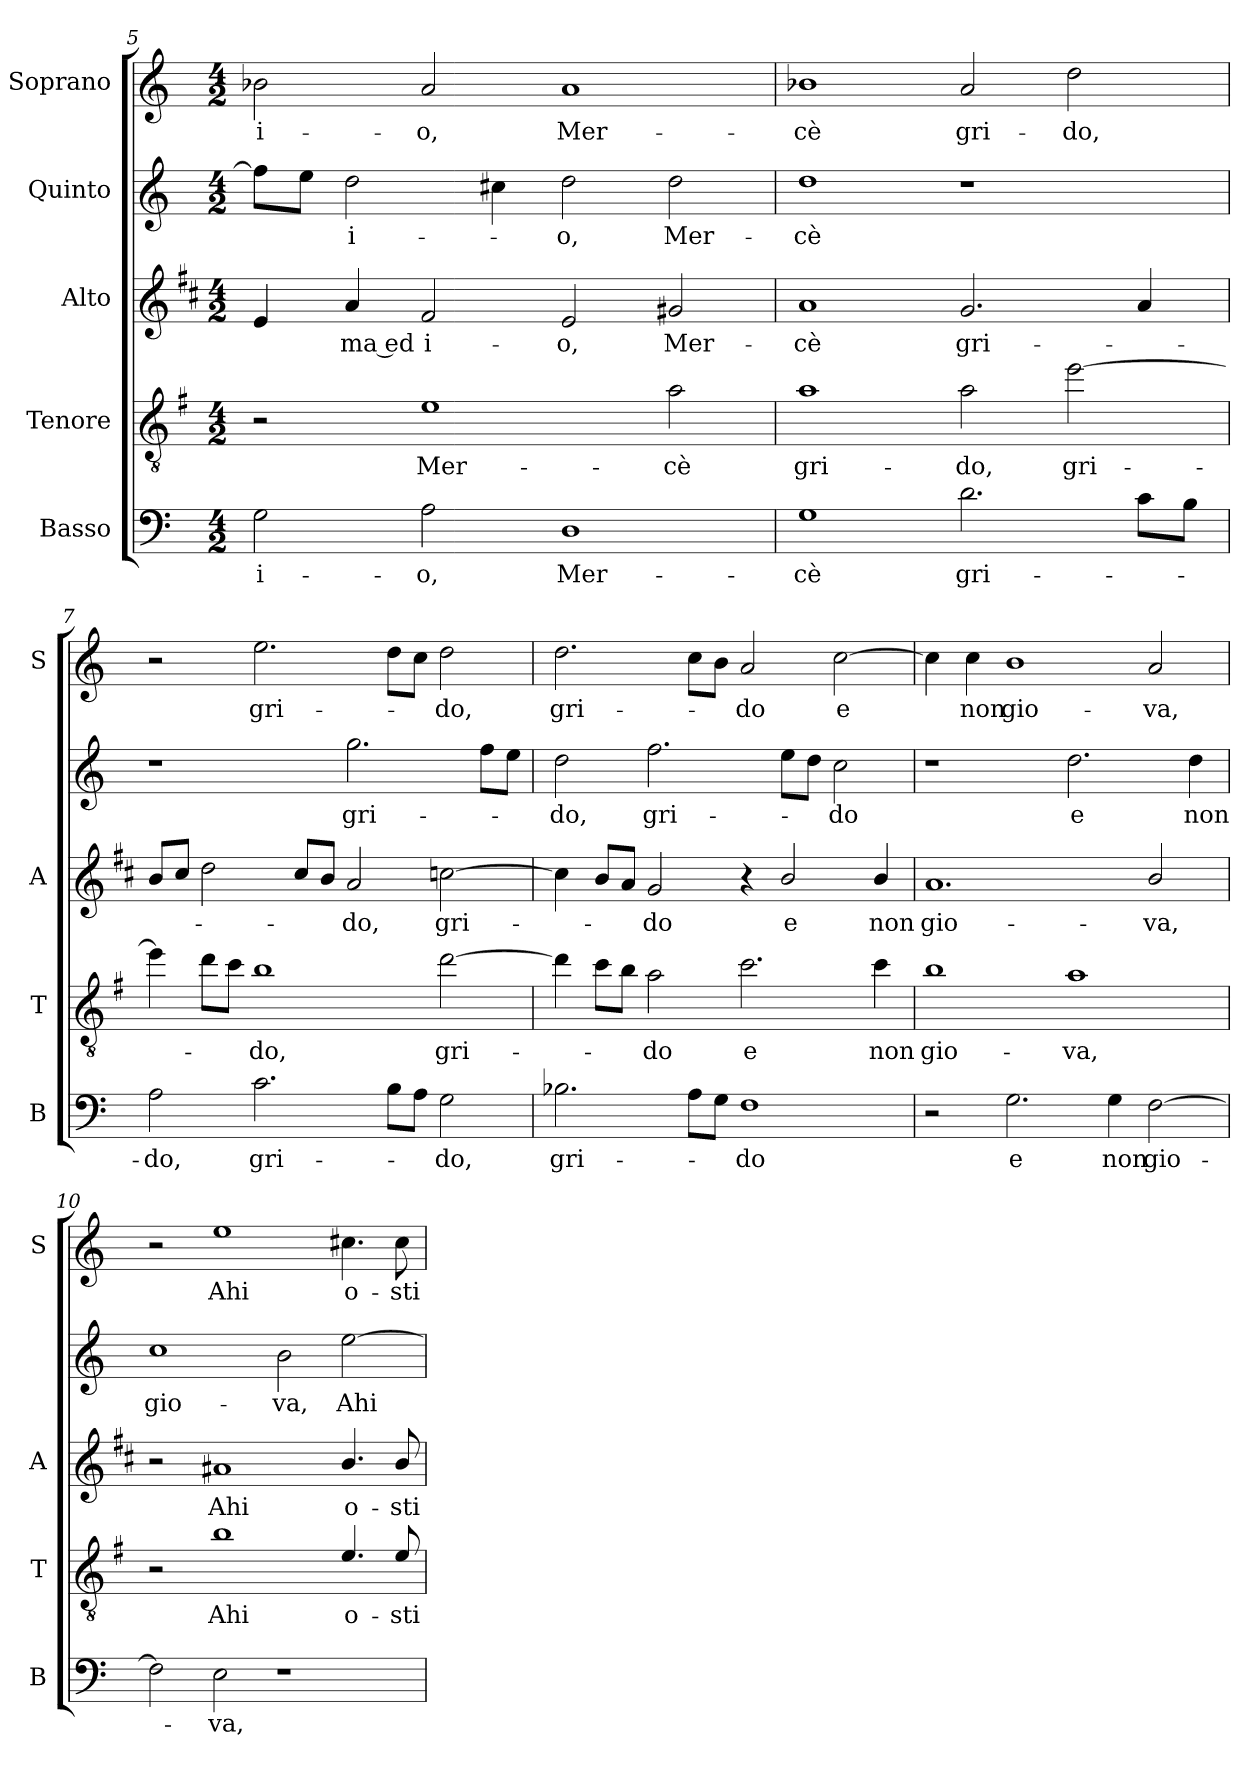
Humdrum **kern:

**kern	**text	**kern	**text	**kern	**text	**kern	**text	**kern	**text
*part5	*part5	*part4	*part4	*part3	*part3	*part2	*part2	*part1	*part1
*staff5	*staff5	*staff4	*staff4	*staff3	*staff3	*staff2	*staff2	*staff1	*staff1
*I"Basso	*	*I"Tenore	*	*I"Alto	*	*I"Quinto	*	*I"Soprano	*
*I'B	*	*I'T	*	*I'A	*	*	*	*I'S	*
*clefF4	*	*clefGv2	*	*clefG2	*	*clefG2	*	*clefG2	*
*	*	*ITrd4c7	*	*ITrd1c2	*	*	*	*	*
*k[]	*	*k[]	*	*k[]	*	*k[]	*	*k[]	*
*C:	*	*C:	*	*C:	*	*C:	*	*C:	*
*M4/2	*	*M4/2	*	*M4/2	*	*M4/2	*	*M4/2	*
=5	=5	=5	=5	=5	=5	=5	=5	=5	=5
!	!LO:LY:b	!	!	!	!	!	!	!	!LO:LY:b
2G\	i-	2r	.	4d/	.	8ff\L]	.	2b-X\	i-
.	.	.	.	.	.	8ee\J	.	.	.
!	!	!	!	!	!LO:LY:b	!	!LO:LY:b	!	!
.	.	.	.	4g/	-ma ed	2dd\	i-	.	.
!	!LO:LY:b	!	!LO:LY:b	!	!LO:LY:b	!	!	!	!LO:LY:b
2A\	-o,	1A	Mer-	2e/	i-	.	.	2a/	-o,
.	.	.	.	.	.	4cc#X\	.	.	.
!	!LO:LY:b	!	!	!	!LO:LY:b	!	!LO:LY:b	!	!LO:LY:b
1D	Mer-	.	.	2d/	-o,	2dd\	-o,	1a	Mer-
!	!	!	!LO:LY:b	!	!LO:LY:b	!	!LO:LY:b	!	!
.	.	2d\	-cè	2f#X/	Mer-	2dd\	Mer-	.	.
=6	=6	=6	=6	=6	=6	=6	=6	=6	=6
!	!LO:LY:b	!	!LO:LY:b	!	!LO:LY:b	!	!LO:LY:b	!	!LO:LY:b
1G	-cè	1d	gri-	1g	-cè	1dd	-cè	1b-X	-cè
!	!LO:LY:b	!	!LO:LY:b	!	!LO:LY:b	!	!	!	!LO:LY:b
2.d\	gri-	2d\	-do,	2.f/	gri-	1r	.	2a/	gri-
!	!	!	!LO:LY:b	!	!	!	!	!	!LO:LY:b
.	.	[2a\	gri-	.	.	.	.	2dd\	-do,
8c\L	.	.	.	4g/	.	.	.	.	.
8B\J	.	.	.	.	.	.	.	.	.
=7	=7	=7	=7	=7	=7	=7	=7	=7	=7
!	!LO:LY:b	!	!	!	!	!	!	!	!
2A\	-do,	4a\]	.	8a/L	.	1r	.	2r	.
.	.	.	.	8b/J	.	.	.	.	.
.	.	8g\L	.	2cc\	.	.	.	.	.
.	.	8f\J	.	.	.	.	.	.	.
!	!LO:LY:b	!	!LO:LY:b	!	!	!	!	!	!LO:LY:b
2.c\	gri-	1e	-do,	.	.	.	.	2.ee\	gri-
.	.	.	.	8b/L	.	.	.	.	.
.	.	.	.	8a/J	.	.	.	.	.
!	!	!	!	!	!LO:LY:b	!	!LO:LY:b	!	!
.	.	.	.	2g/	-do,	2.gg\	gri-	.	.
8B\L	.	.	.	.	.	.	.	8dd\L	.
8A\J	.	.	.	.	.	.	.	8cc\J	.
!	!LO:LY:b	!	!LO:LY:b	!	!LO:LY:b	!	!	!	!LO:LY:b
2G\	-do,	[2g\	gri-	[2b-X\	gri-	.	.	2dd\	-do,
.	.	.	.	.	.	8ff\L	.	.	.
.	.	.	.	.	.	8ee\J	.	.	.
!!LO:LB:g=z
=8	=8	=8	=8	=8	=8	=8	=8	=8	=8
!	!LO:LY:b	!	!	!	!	!	!LO:LY:b	!	!LO:LY:b
2.B-X\	gri-	4g\]	.	4b-\]	.	2dd\	-do,	2.dd\	gri-
.	.	8f\L	.	8a/L	.	.	.	.	.
.	.	8e\J	.	8g/J	.	.	.	.	.
!	!	!	!LO:LY:b	!	!LO:LY:b	!	!LO:LY:b	!	!
.	.	2d\	-do	2f/	-do	2.ff\	gri-	.	.
8A\L	.	.	.	.	.	.	.	8cc\L	.
8G\J	.	.	.	.	.	.	.	8b\J	.
!	!LO:LY:b	!	!LO:LY:b	!	!	!	!	!	!LO:LY:b
1F	-do	2.f\	e	4r	.	.	.	2a/	-do
!	!	!	!	!	!LO:LY:b	!	!	!	!
.	.	.	.	2a/	e	8ee\L	.	.	.
.	.	.	.	.	.	8dd\J	.	.	.
!	!	!	!	!	!	!	!LO:LY:b	!	!LO:LY:b
.	.	.	.	.	.	2cc\	-do	[2cc\	e
!	!	!	!LO:LY:b	!	!LO:LY:b	!	!	!	!
.	.	4f\	non	4a/	non	.	.	.	.
=9	=9	=9	=9	=9	=9	=9	=9	=9	=9
!	!	!	!LO:LY:b	!	!LO:LY:b	!	!	!	!
2r	.	1e	gio-	1.g	gio-	1r	.	4cc\]	.
!	!	!	!	!	!	!	!	!	!LO:LY:b
.	.	.	.	.	.	.	.	4cc\	non
!	!LO:LY:b	!	!	!	!	!	!	!	!LO:LY:b
2.G\	e	.	.	.	.	.	.	1b	gio-
!	!	!	!LO:LY:b	!	!	!	!LO:LY:b	!	!
.	.	1d	-va,	.	.	2.dd\	e	.	.
!	!LO:LY:b	!	!	!	!	!	!	!	!
4G\	non	.	.	.	.	.	.	.	.
!	!LO:LY:b	!	!	!	!LO:LY:b	!	!	!	!LO:LY:b
[2F\	gio-	.	.	2a/	-va,	.	.	2a/	-va,
!	!	!	!	!	!	!	!LO:LY:b	!	!
.	.	.	.	.	.	4dd\	non	.	.
=10	=10	=10	=10	=10	=10	=10	=10	=10	=10
!	!	!	!	!	!	!	!LO:LY:b	!	!
2F\]	.	2r	.	2r	.	1cc	gio-	2r	.
!	!LO:LY:b	!	!LO:LY:b	!	!LO:LY:b	!	!	!	!LO:LY:b
2E\	-va,	1e	Ahi	1g#X	Ahi	.	.	1ee	Ahi
!	!	!	!	!	!	!	!LO:LY:b	!	!
1r	.	.	.	.	.	2b\	-va,	.	.
!	!	!	!LO:LY:b	!	!LO:LY:b	!	!LO:LY:b	!	!LO:LY:b
.	.	4.A/	o-	4.a/	o-	[2ee\	Ahi	4.cc#X\	o-
!	!	!	!LO:LY:b	!	!LO:LY:b	!	!	!	!LO:LY:b
.	.	8A/	-sti-	8a/	-sti-	.	.	8cc#\	-sti-
=	=	=	=	=	=	=	=	=	=
*-	*-	*-	*-	*-	*-	*-	*-	*-	*-
